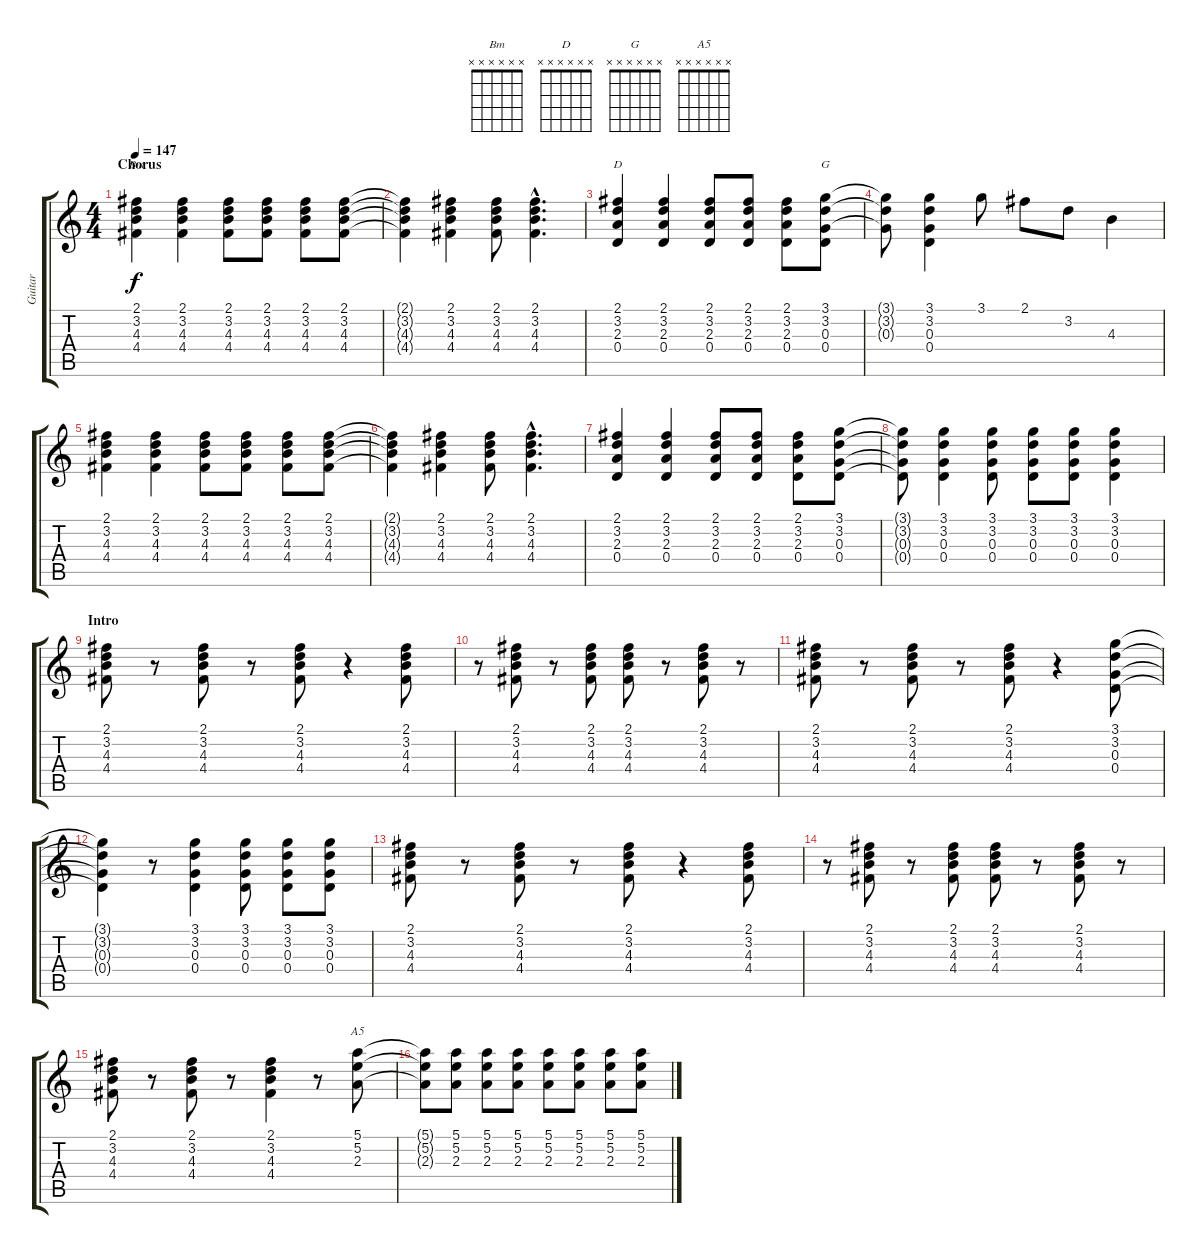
\track ("Guitar" "Guitar") {instrument electricguitarclean}
\staff {score tabs}
\tuning (E4 B3 G3 D3 A2 E2) {hide}
\chord ("Bm" x x x x x x) {firstfret 0}
\chord ("D" x x x x x x) {firstfret 0}
\chord ("G" x x x x x x) {firstfret 0}
\chord ("A5" x x x x x x) {firstfret 0}
\ts (4 4)
\section ("" "Chorus")
\tempo 147
\clef g2
\ks c
(2.1 3.2 4.3 4.4).4{ch "Bm" dy f} (2.1 3.2 4.3 4.4).4 (2.1 3.2 4.3 4.4).8 (2.1 3.2 4.3 4.4).8 (2.1 3.2 4.3 4.4).8 (2.1 3.2 4.3 4.4).8 |
(2.1{t} 3.2{t} 4.3{t} 4.4{t}).4 (2.1 3.2 4.3 4.4).4 (2.1 3.2 4.3 4.4).8 (2.1{hac} 3.2{hac} 4.3{hac} 4.4).4{d} |
(2.1 3.2 2.3 0.4).4{ch "D"} (2.1 3.2 2.3 0.4).4 (2.1 3.2 2.3 0.4).8 (2.1 3.2 2.3 0.4).8 (2.1 3.2 2.3 0.4).8 (3.1 3.2 0.3 0.4).8{ch "G"} |
(3.1{t} 3.2{t} 0.3{t}).8 (3.1 3.2 0.3 0.4).4 3.1.8 2.1.8 3.2.8 4.3.4 |
(2.1 3.2 4.3 4.4).4 (2.1 3.2 4.3 4.4).4 (2.1 3.2 4.3 4.4).8 (2.1 3.2 4.3 4.4).8 (2.1 3.2 4.3 4.4).8 (2.1 3.2 4.3 4.4).8 |
(2.1{t} 3.2{t} 4.3{t} 4.4{t}).4 (2.1 3.2 4.3 4.4).4 (2.1 3.2 4.3 4.4).8 (2.1{hac} 3.2{hac} 4.3{hac} 4.4{hac}).4{d} |
(2.1 3.2 2.3 0.4).4 (2.1 3.2 2.3 0.4).4 (2.1 3.2 2.3 0.4).8 (2.1 3.2 2.3 0.4).8 (2.1 3.2 2.3 0.4).8 (3.1 3.2 0.3 0.4).8 |
(3.1{t} 3.2{t} 0.3{t} 0.4{t}).8 (3.1 3.2 0.3 0.4).4 (3.1 3.2 0.3 0.4).8 (3.1 3.2 0.3 0.4).8 (3.1 3.2 0.3 0.4).8 (3.1 3.2 0.3 0.4).4 |
\section ("" "Intro")
(2.1 3.2 4.3 4.4).8{instrument electricguitarclean} r.8 (2.1 3.2 4.3 4.4).8 r.8 (2.1 3.2 4.3 4.4).8 r.4 (2.1 3.2 4.3 4.4).8 |
\section ("" "")
r.8 (2.1 3.2 4.3 4.4).8 r.8 (2.1 3.2 4.3 4.4).8 (2.1 3.2 4.3 4.4).8 r.8 (2.1 3.2 4.3 4.4).8 r.8 |
(2.1 3.2 4.3 4.4).8 r.8 (2.1 3.2 4.3 4.4).8 r.8 (2.1 3.2 4.3 4.4).8 r.4 (3.1 3.2 0.3 0.4).8 |
(3.1{t} 3.2{t} 0.3{t} 0.4{t}).4 r.8 (3.1 3.2 0.3 0.4).4 (3.1 3.2 0.3 0.4).8 (3.1 3.2 0.3 0.4).8 (3.1 3.2 0.3 0.4).8 |
(2.1 3.2 4.3 4.4).8 r.8 (2.1 3.2 4.3 4.4).8 r.8 (2.1 3.2 4.3 4.4).8 r.4 (2.1 3.2 4.3 4.4).8 |
r.8 (2.1 3.2 4.3 4.4).8 r.8 (2.1 3.2 4.3 4.4).8 (2.1 3.2 4.3 4.4).8 r.8 (2.1 3.2 4.3 4.4).8 r.8 |
(2.1 3.2 4.3 4.4).8 r.8 (2.1 3.2 4.3 4.4).8 r.8 (2.1 3.2 4.3 4.4).4 r.8 (5.1 5.2 2.3).8{ch "A5"} |
(5.1{t} 5.2{t} 2.3{t}).8 (5.1 5.2 2.3).8 (5.1 5.2 2.3).8 (5.1 5.2 2.3).8 (5.1 5.2 2.3).8 (5.1 5.2 2.3).8 (5.1 5.2 2.3).8 (5.1 5.2 2.3).8
